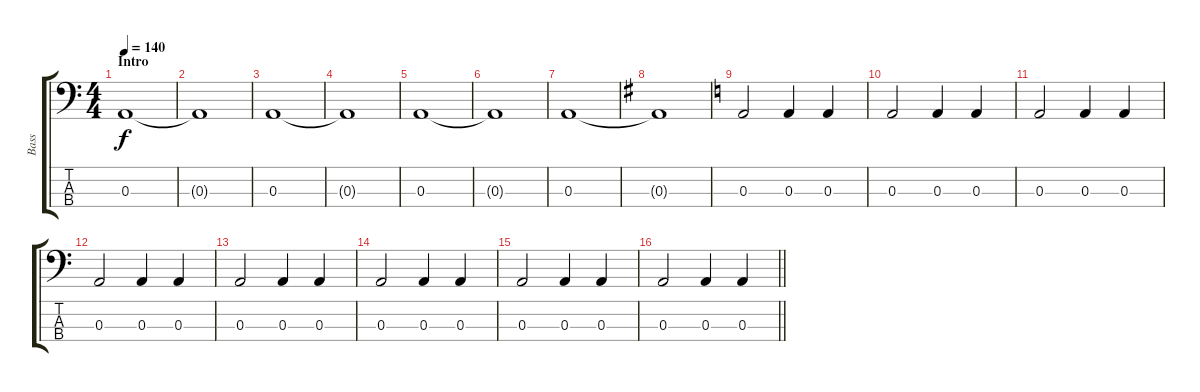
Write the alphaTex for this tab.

\track ("Bass" "Bass") {instrument electricbassfinger}
\staff {score tabs}
\tuning (G2 D2 A1 E1) {hide}
\ts (4 4)
\section ("" "Intro")
\tempo 140
\clef f4
\ks c
0.3.1{dy f instrument electricbassfinger} |
0.3{t}.1 |
0.3.1 |
0.3{t}.1 |
0.3.1 |
0.3{t}.1 |
0.3.1 |
\ks g
0.3{t}.1 |
\ks c
0.3.2 0.3.4 0.3.4 |
0.3.2 0.3.4 0.3.4 |
0.3.2 0.3.4 0.3.4 |
0.3.2 0.3.4 0.3.4 |
0.3.2 0.3.4 0.3.4 |
0.3.2 0.3.4 0.3.4 |
0.3.2 0.3.4 0.3.4 |
\barLineRight lightlight
0.3.2 0.3.4 0.3.4
